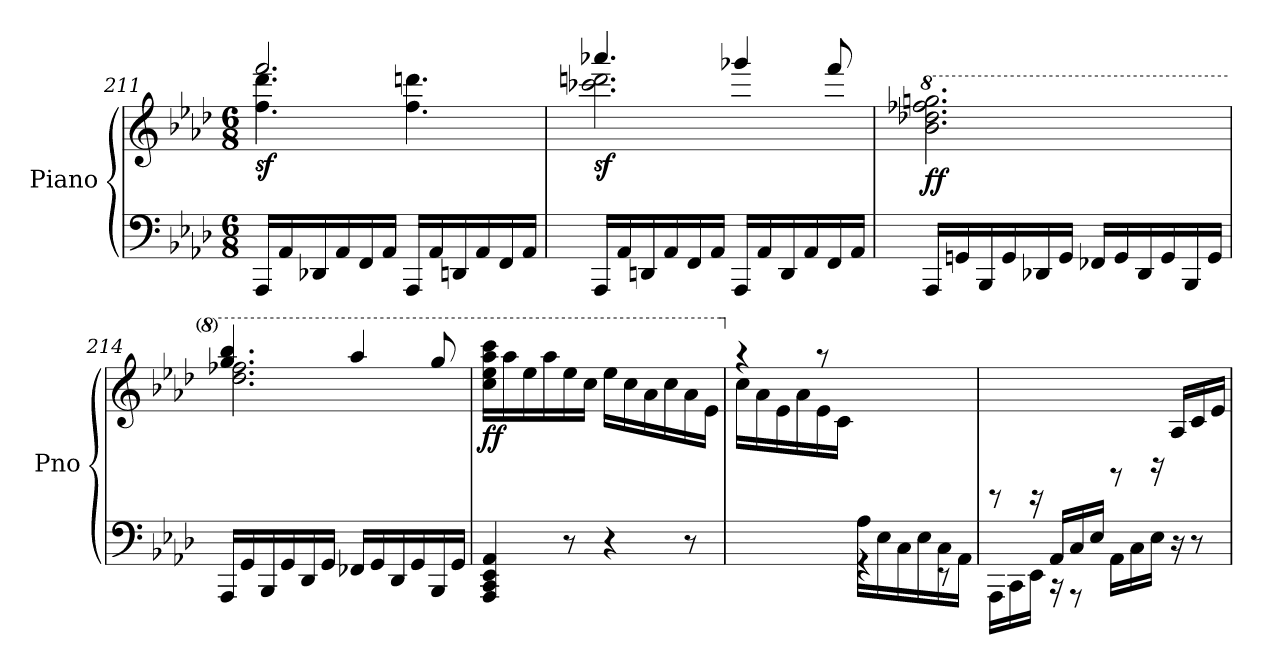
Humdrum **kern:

**kern	**kern	**dynam
*part1	*part1	*part1
*staff2	*staff1	*staff1/2
*I"Piano	*	*
*I'Pno	*	*
!!LO:PB:g=z
*clefF4	*clefG2	*
*k[b-e-a-d-]	*k[b-e-a-d-]	*
*M6/8	*M6/8	*
=211	=211	=211
*	*^	*
!	!	!	!LO:DY:b
16AAA-/LL	2.fff/	4.ff\ 4.ddd-\	sf
16AA-/	.	.	.
16DD-X/	.	.	.
16AA-/	.	.	.
16FF/	.	.	.
16AA-/JJ	.	.	.
16AAA-/LL	.	4.ff\ 4.dddn\	.
16AA-/	.	.	.
16DDn/	.	.	.
16AA-/	.	.	.
16FF/	.	.	.
16AA-/JJ	.	.	.
=212	=212	=212	=212
!	!	!	!LO:DY:b
16AAA-/LL	4.aaa-X/	2.ccc-X\ 2.dddn\	sf
16AA-/	.	.	.
16DDn/	.	.	.
16AA-/	.	.	.
16FF/	.	.	.
16AA-/JJ	.	.	.
16AAA-/LL	4ggg-X/	.	.
16AA-/	.	.	.
16DD/	.	.	.
16AA-/	.	.	.
16FF/	8fff/	.	.
16AA-/JJ	.	.	.
*	*v	*v	*
=213	=213	=213
*	*8va	*
!	!	!LO:DY:b
16AAA-/LL	2.bb-\ 2.ddd-X\ 2.fff-X\ 2.gggn\	ff
16GGn/	.	.
16BBB-/	.	.
16GG/	.	.
16DD-X/	.	.
16GG/JJ	.	.
16FF-X/LL	.	.
16GG/	.	.
16DD-/	.	.
16GG/	.	.
16BBB-/	.	.
16GG/JJ	.	.
!!LO:LB:g=z
=214	=214	=214
*	*^	*
16AAA-/LL	4.ggg/ 4.bbb-/	2.ddd-\ 2.fff-X\	.
16GG/	.	.	.
16BBB-/	.	.	.
16GG/	.	.	.
16DD-/	.	.	.
16GG/JJ	.	.	.
16FF-X/LL	4aaa-/	.	.
16GG/	.	.	.
16DD-/	.	.	.
16GG/	.	.	.
16BBB-/	8ggg/	.	.
16GG/JJ	.	.	.
*	*v	*v	*
=215	=215	=215
!	!	!LO:DY:b
4AAA-/ 4CC/ 4EE-/ 4AA-/	16ccc\ 16eee-\ 16aaa-\ 16cccc\LL	ff
.	16aaa-\	.
.	16eee-\	.
.	16aaa-\	.
8r	16eee-\	.
.	16ccc\JJ	.
4r	16eee-\LL	.
.	16ccc\	.
.	16aa-\	.
.	16ccc\	.
8r	16aa-\	.
.	16ee-\JJ	.
=216	=216	=216
*^	*	*
*	*	*X8va	*
*	*	*^	*
4.ryy	4.ryy	4raa	16cc\LL	.
.	.	.	16a-\	.
.	.	.	16e-\	.
.	.	.	16a-\	.
.	.	8raa	16e-\	.
.	.	.	16c\JJ	.
16A-\LL	4rGG	4.ryy	4.ryy	.
16E-\	.	.	.	.
16C\	.	.	.	.
16E-\	.	.	.	.
16C\	8rEE	.	.	.
16AA-\JJ	.	.	.	.
*	*	*v	*v	*
!!LO:LB:g=z
=217	=217	=217	=217
8.ryy	16AAA-\LL	8rCC	.
.	16CC\	.	.
.	16EE-\JJ	16rCC	.
16AA-/LL	16rCC	8.ryy	.
16C/	8rAAA	.	.
16E-/JJ	.	.	.
4.ryy	16AA-\LL	8rGG	.
.	16C\	.	.
.	16E-\JJ	16rBB	.
.	16r	16A-/LL	.
.	8r	16c/	.
.	.	16e-/JJ	.
*v	*v	*	*
=	=	=
*-	*-	*-
